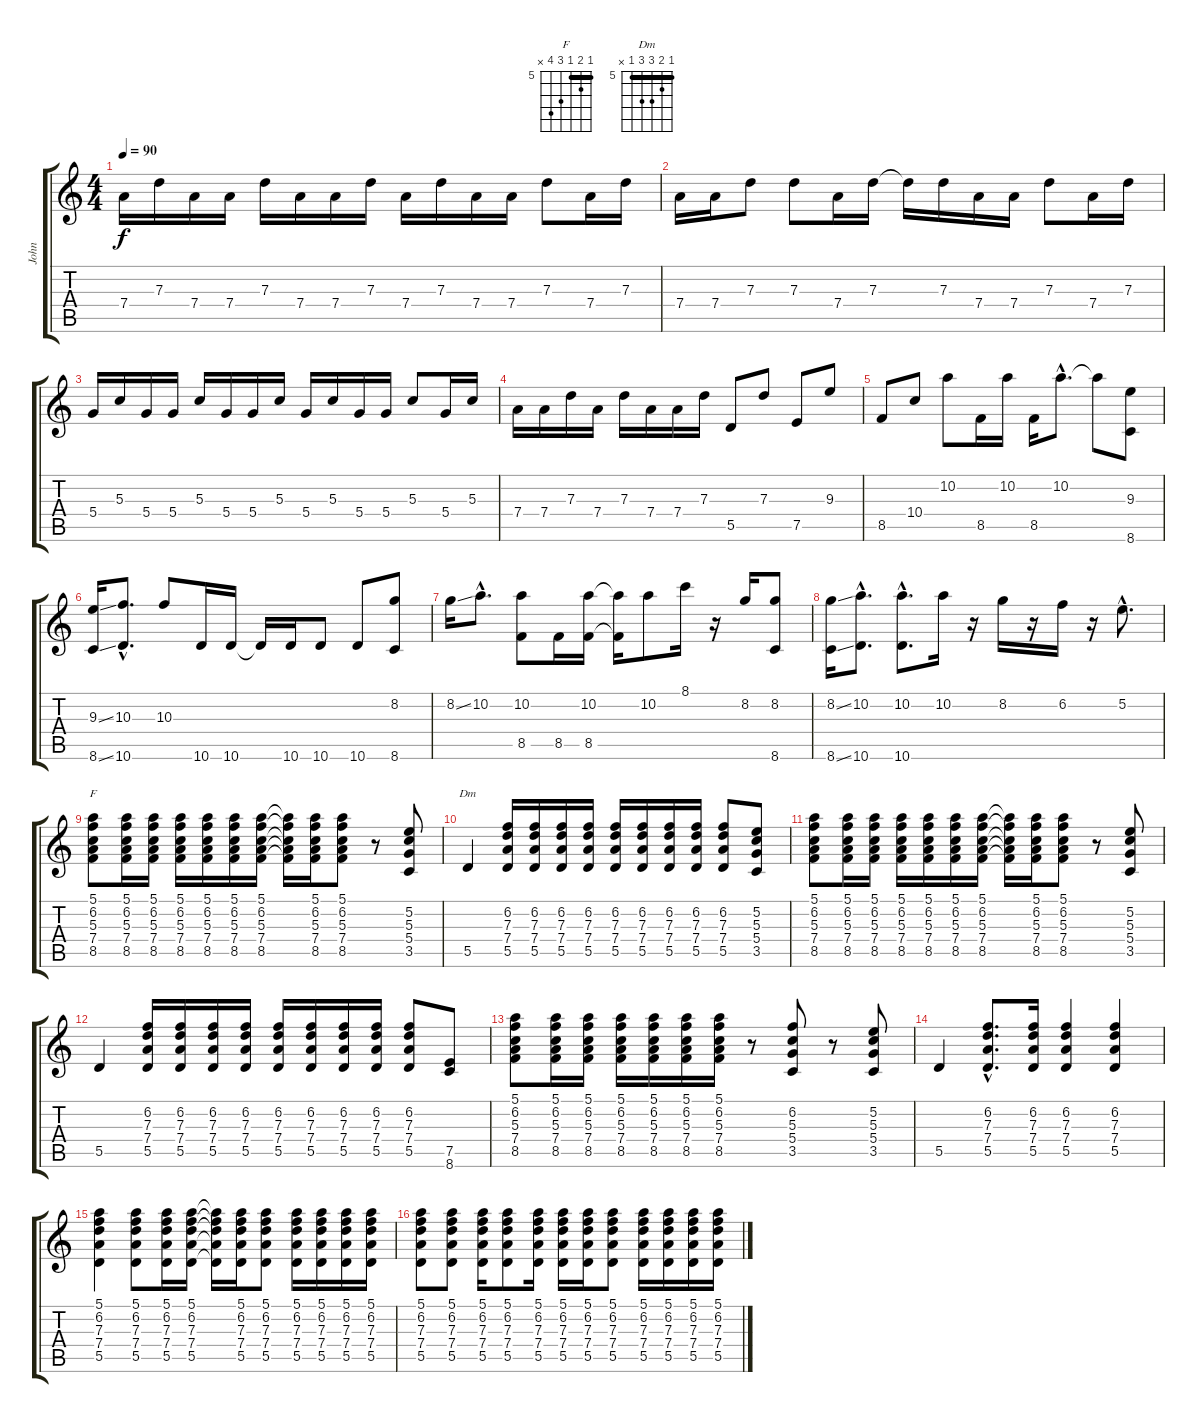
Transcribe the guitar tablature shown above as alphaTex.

\track ("John" "John") {instrument electricguitarclean}
\staff {score tabs}
\tuning (E4 B3 G3 D3 A2 E2) {hide}
\chord ("F" 5 6 5 7 8 x) {firstfret 5 barre 5}
\chord ("Dm" 5 6 7 7 5 x) {firstfret 5 barre 5}
\ts (4 4)
\tempo 90
\clef g2
\ks c
7.4.16{dy f} 7.3.16 7.4.16 7.4.16 7.3.16 7.4.16 7.4.16 7.3.16 7.4.16 7.3.16 7.4.16 7.4.16 7.3.8 7.4.16 7.3.16 |
7.4.16 7.4.16 7.3.8 7.3.8 7.4.16 7.3.16 7.3{t}.16 7.3.16 7.4.16 7.4.16 7.3.8 7.4.16 7.3.16 |
5.4.16 5.3.16 5.4.16 5.4.16 5.3.16 5.4.16 5.4.16 5.3.16 5.4.16 5.3.16 5.4.16 5.4.16 5.3.8 5.4.16 5.3.16 |
7.4.16 7.4.16 7.3.16 7.4.16 7.3.16 7.4.16 7.4.16 7.3.16 5.5.8 7.3.8 7.5.8 9.3.8 |
8.5.8 10.4.8 10.2.8 8.5.16 10.2.16 8.5.16 10.2{hac}.8{d} 10.2{t}.8 (9.3 8.6).8 |
(9.3{ss} 8.6{ss}).16 (10.3{hac} 10.6{hac}).8{d} 10.3.8 10.6.16 10.6.16 10.6{t}.16 10.6.16 10.6.8 10.6.8 (8.2 8.6).8 |
8.2{ss}.16 10.2{hac}.8{d} (10.2 8.5).8 8.5.16 (10.2 8.5).16 (10.2{t} 8.5{t}).16 10.2.8 8.1.16 r.16 8.2.16 (8.2 8.6).8 |
(8.2{ss} 8.6{ss}).16 (10.2{hac} 10.6{hac}).8{d} (10.2{hac} 10.6{hac}).8{d} 10.2.16 r.16 8.2.16 r.16 6.2.16 r.16 5.2{hac}.8{d} |
(5.1 6.2 5.3 7.4 8.5).8{ch "F"} (5.1 6.2 5.3 7.4 8.5).16 (5.1 6.2 5.3 7.4 8.5).16 (5.1 6.2 5.3 7.4 8.5).16 (5.1 6.2 5.3 7.4 8.5).16 (5.1 6.2 5.3 7.4 8.5).16 (5.1 6.2 5.3 7.4 8.5).16 (5.1{t} 6.2{t} 5.3{t} 7.4{t} 8.5{t}).16 (5.1 6.2 5.3 7.4 8.5).16 (5.1 6.2 5.3 7.4 8.5).8 r.8 (5.2 5.3 5.4 3.5).8 |
5.5.4{ch "Dm"} (6.2 7.3 7.4 5.5).16 (6.2 7.3 7.4 5.5).16 (6.2 7.3 7.4 5.5).16 (6.2 7.3 7.4 5.5).16 (6.2 7.3 7.4 5.5).16 (6.2 7.3 7.4 5.5).16 (6.2 7.3 7.4 5.5).16 (6.2 7.3 7.4 5.5).16 (6.2 7.3 7.4 5.5).8 (5.2 5.3 5.4 3.5).8 |
(5.1 6.2 5.3 7.4 8.5).8 (5.1 6.2 5.3 7.4 8.5).16 (5.1 6.2 5.3 7.4 8.5).16 (5.1 6.2 5.3 7.4 8.5).16 (5.1 6.2 5.3 7.4 8.5).16 (5.1 6.2 5.3 7.4 8.5).16 (5.1 6.2 5.3 7.4 8.5).16 (5.1{t} 6.2{t} 5.3{t} 7.4{t} 8.5{t}).16 (5.1 6.2 5.3 7.4 8.5).16 (5.1 6.2 5.3 7.4 8.5).8 r.8 (5.2 5.3 5.4 3.5).8 |
5.5.4 (6.2 7.3 7.4 5.5).16 (6.2 7.3 7.4 5.5).16 (6.2 7.3 7.4 5.5).16 (6.2 7.3 7.4 5.5).16 (6.2 7.3 7.4 5.5).16 (6.2 7.3 7.4 5.5).16 (6.2 7.3 7.4 5.5).16 (6.2 7.3 7.4 5.5).16 (6.2 7.3 7.4 5.5).8 (7.5 8.6).8 |
(5.1 6.2 5.3 7.4 8.5).8 (5.1 6.2 5.3 7.4 8.5).16 (5.1 6.2 5.3 7.4 8.5).16 (5.1 6.2 5.3 7.4 8.5).16 (5.1 6.2 5.3 7.4 8.5).16 (5.1 6.2 5.3 7.4 8.5).16 (5.1 6.2 5.3 7.4 8.5).16 r.8 (6.2 5.3 5.4 3.5).8 r.8 (5.2 5.3 5.4 3.5).8 |
5.5.4 (6.2{hac} 7.3{hac} 7.4{hac} 5.5{hac}).8{d} (6.2 7.3 7.4 5.5).16 (6.2 7.3 7.4 5.5).4 (6.2 7.3 7.4 5.5).4 |
(5.1 6.2 7.3 7.4 5.5).4 (5.1 6.2 7.3 7.4 5.5).8 (5.1 6.2 7.3 7.4 5.5).16 (5.1 6.2 7.3 7.4 5.5).16 (5.1{t} 6.2{t} 7.3{t} 7.4{t} 5.5{t}).16 (5.1 6.2 7.3 7.4 5.5).16 (5.1 6.2 7.3 7.4 5.5).8 (5.1 6.2 7.3 7.4 5.5).16 (5.1 6.2 7.3 7.4 5.5).16 (5.1 6.2 7.3 7.4 5.5).16 (5.1 6.2 7.3 7.4 5.5).16 |
(5.1 6.2 7.3 7.4 5.5).8 (5.1 6.2 7.3 7.4 5.5).8 (5.1 6.2 7.3 7.4 5.5).16 (5.1 6.2 7.3 7.4 5.5).8 (5.1 6.2 7.3 7.4 5.5).16 (5.1 6.2 7.3 7.4 5.5).16 (5.1 6.2 7.3 7.4 5.5).16 (5.1 6.2 7.3 7.4 5.5).8 (5.1 6.2 7.3 7.4 5.5).16 (5.1 6.2 7.3 7.4 5.5).16 (5.1 6.2 7.3 7.4 5.5).16 (5.1 6.2 7.3 7.4 5.5).16
